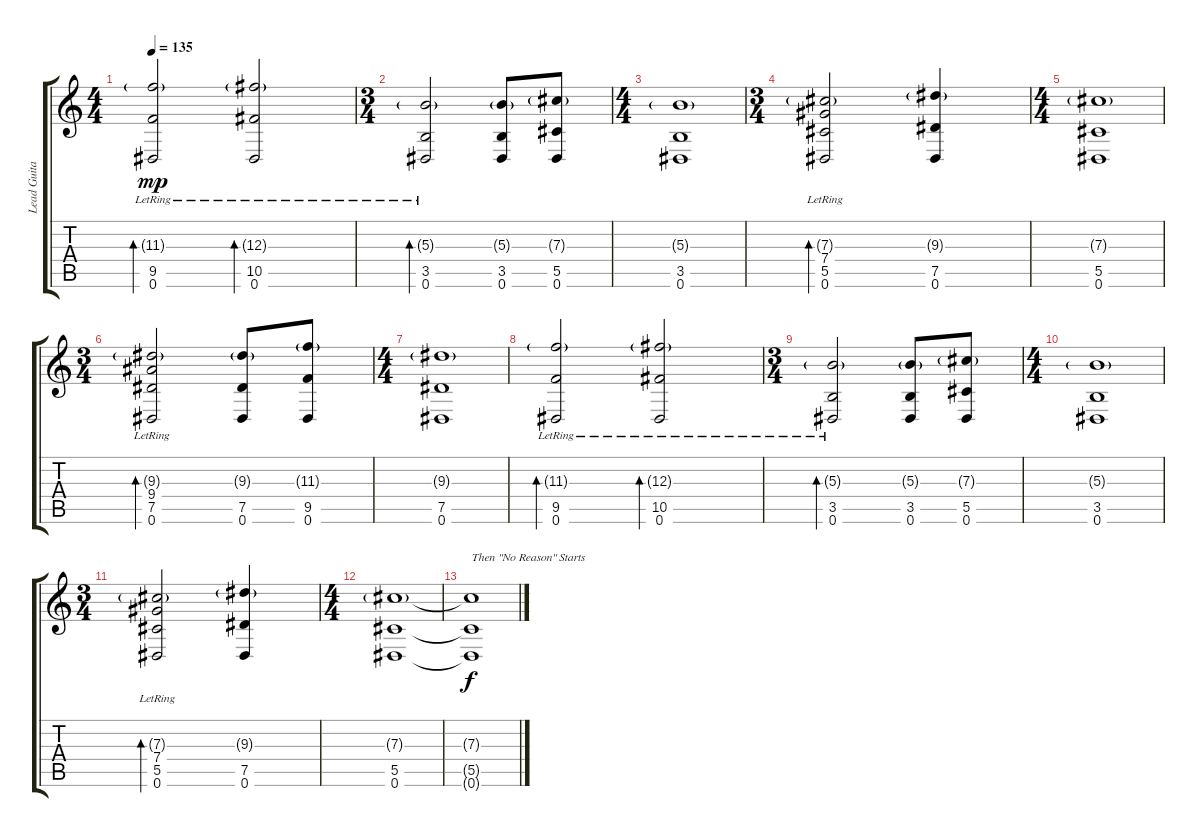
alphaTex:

\track ("Lead Guitar" "Lead Guita") {instrument electricguitarjazz}
\staff {score tabs}
\tuning (Eb4 Bb3 Gb3 Db3 Ab2 Eb2) {hide}
\ts (4 4)
\tempo 135
\clef g2
\ks c
(11.3{g} 9.5{lr} 0.6{lr}).2{bd 240 dy mp} (12.3{g} 10.5{lr} 0.6{lr}).2{bd 240} |
\ts (3 4)
(5.3{g lr} 3.5{lr} 0.6{lr}).2{bd 240} (5.3{g} 3.5 0.6).8 (7.3{g} 5.5 0.6).8 |
\ts (4 4)
(5.3{g} 3.5 0.6).1 |
\ts (3 4)
(7.3{g} 7.4{lr} 5.5{lr} 0.6{lr}).2{bd 240} (9.3{g} 7.5 0.6).4 |
\ts (4 4)
(7.3{g} 5.5 0.6).1 |
\ts (3 4)
(9.3{g} 9.4{lr} 7.5{lr} 0.6{lr}).2{bd 240} (9.3{g} 7.5 0.6).8 (11.3{g} 9.5 0.6).8 |
\ts (4 4)
(9.3{g} 7.5 0.6).1 |
(11.3{g} 9.5{lr} 0.6{lr}).2{bd 240} (12.3{g} 10.5{lr} 0.6{lr}).2{bd 240} |
\ts (3 4)
(5.3{g lr} 3.5{lr} 0.6{lr}).2{bd 240} (5.3{g} 3.5 0.6).8 (7.3{g} 5.5 0.6).8 |
\ts (4 4)
(5.3{g} 3.5 0.6).1 |
\ts (3 4)
(7.3{g} 7.4{lr} 5.5{lr} 0.6{lr}).2{bd 240} (9.3{g} 7.5 0.6).4 |
\ts (4 4)
(7.3{g} 5.5 0.6).1 |
(7.3{t} 5.5{t} 0.6{t}).1{txt "Then \"No Reason\" Starts" dy f}
